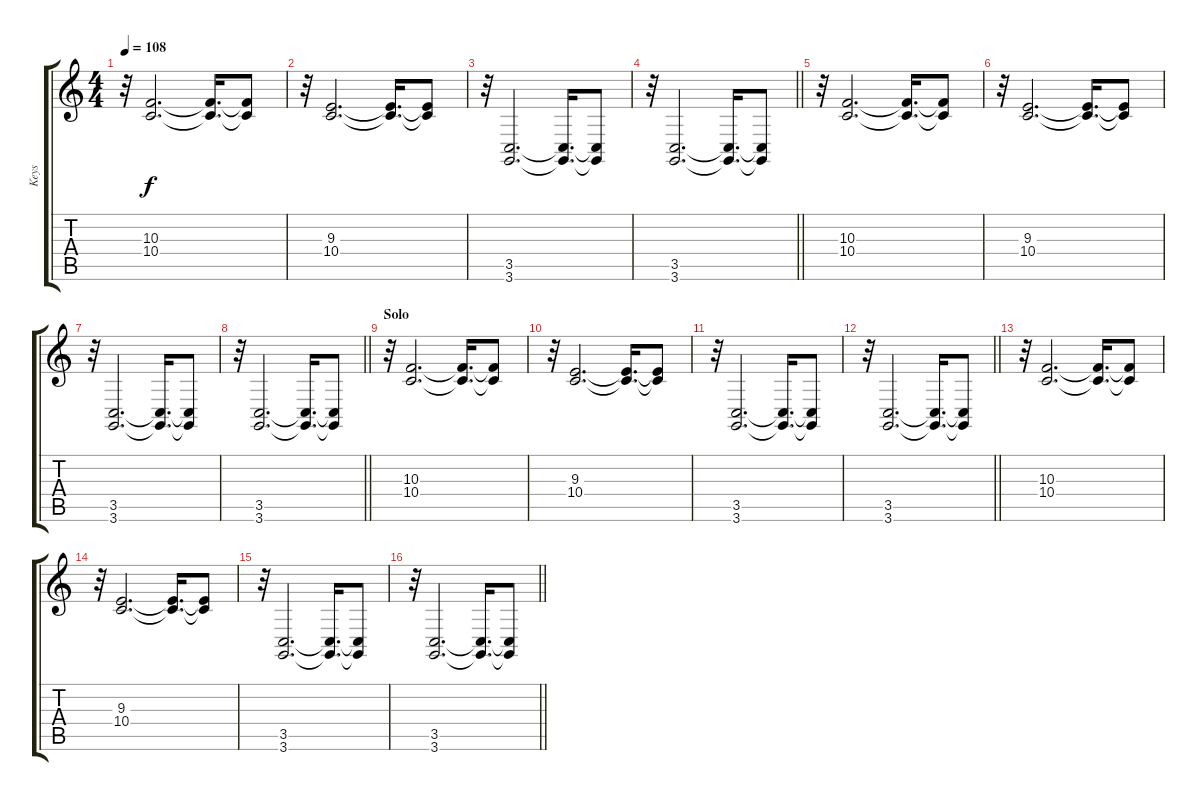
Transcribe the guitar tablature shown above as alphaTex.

\track ("Keys" "Keys") {instrument drawbarorgan}
\staff {score tabs}
\tuning (E4 B3 G3 D3 A2 E2) {hide}
\ts (4 4)
\tempo 108
\clef g2
\ks c
r.32{dy f} (10.3 10.4).2{d} (10.3{t} 10.4{t}).16{d} (10.3{t} 10.4{t}).8 |
r.32 (9.3 10.4).2{d} (9.3{t} 10.4{t}).16{d} (9.3{t} 10.4{t}).8 |
r.32 (3.5 3.6).2{d} (3.5{t} 3.6{t}).16{d} (3.5{t} 3.6{t}).8 |
\barLineRight lightlight
r.32 (3.5 3.6).2{d} (3.5{t} 3.6{t}).16{d} (3.5{t} 3.6{t}).8 |
r.32 (10.3 10.4).2{d} (10.3{t} 10.4{t}).16{d} (10.3{t} 10.4{t}).8 |
r.32 (9.3 10.4).2{d} (9.3{t} 10.4{t}).16{d} (9.3{t} 10.4{t}).8 |
r.32 (3.5 3.6).2{d} (3.5{t} 3.6{t}).16{d} (3.5{t} 3.6{t}).8 |
\barLineRight lightlight
r.32 (3.5 3.6).2{d} (3.5{t} 3.6{t}).16{d} (3.5{t} 3.6{t}).8 |
\section ("" "Solo")
r.32 (10.3 10.4).2{d} (10.3{t} 10.4{t}).16{d} (10.3{t} 10.4{t}).8 |
r.32 (9.3 10.4).2{d} (9.3{t} 10.4{t}).16{d} (9.3{t} 10.4{t}).8 |
r.32 (3.5 3.6).2{d} (3.5{t} 3.6{t}).16{d} (3.5{t} 3.6{t}).8 |
\barLineRight lightlight
r.32 (3.5 3.6).2{d} (3.5{t} 3.6{t}).16{d} (3.5{t} 3.6{t}).8 |
r.32 (10.3 10.4).2{d} (10.3{t} 10.4{t}).16{d} (10.3{t} 10.4{t}).8 |
r.32 (9.3 10.4).2{d} (9.3{t} 10.4{t}).16{d} (9.3{t} 10.4{t}).8 |
r.32 (3.5 3.6).2{d} (3.5{t} 3.6{t}).16{d} (3.5{t} 3.6{t}).8 |
\barLineRight lightlight
r.32 (3.5 3.6).2{d} (3.5{t} 3.6{t}).16{d} (3.5{t} 3.6{t}).8
